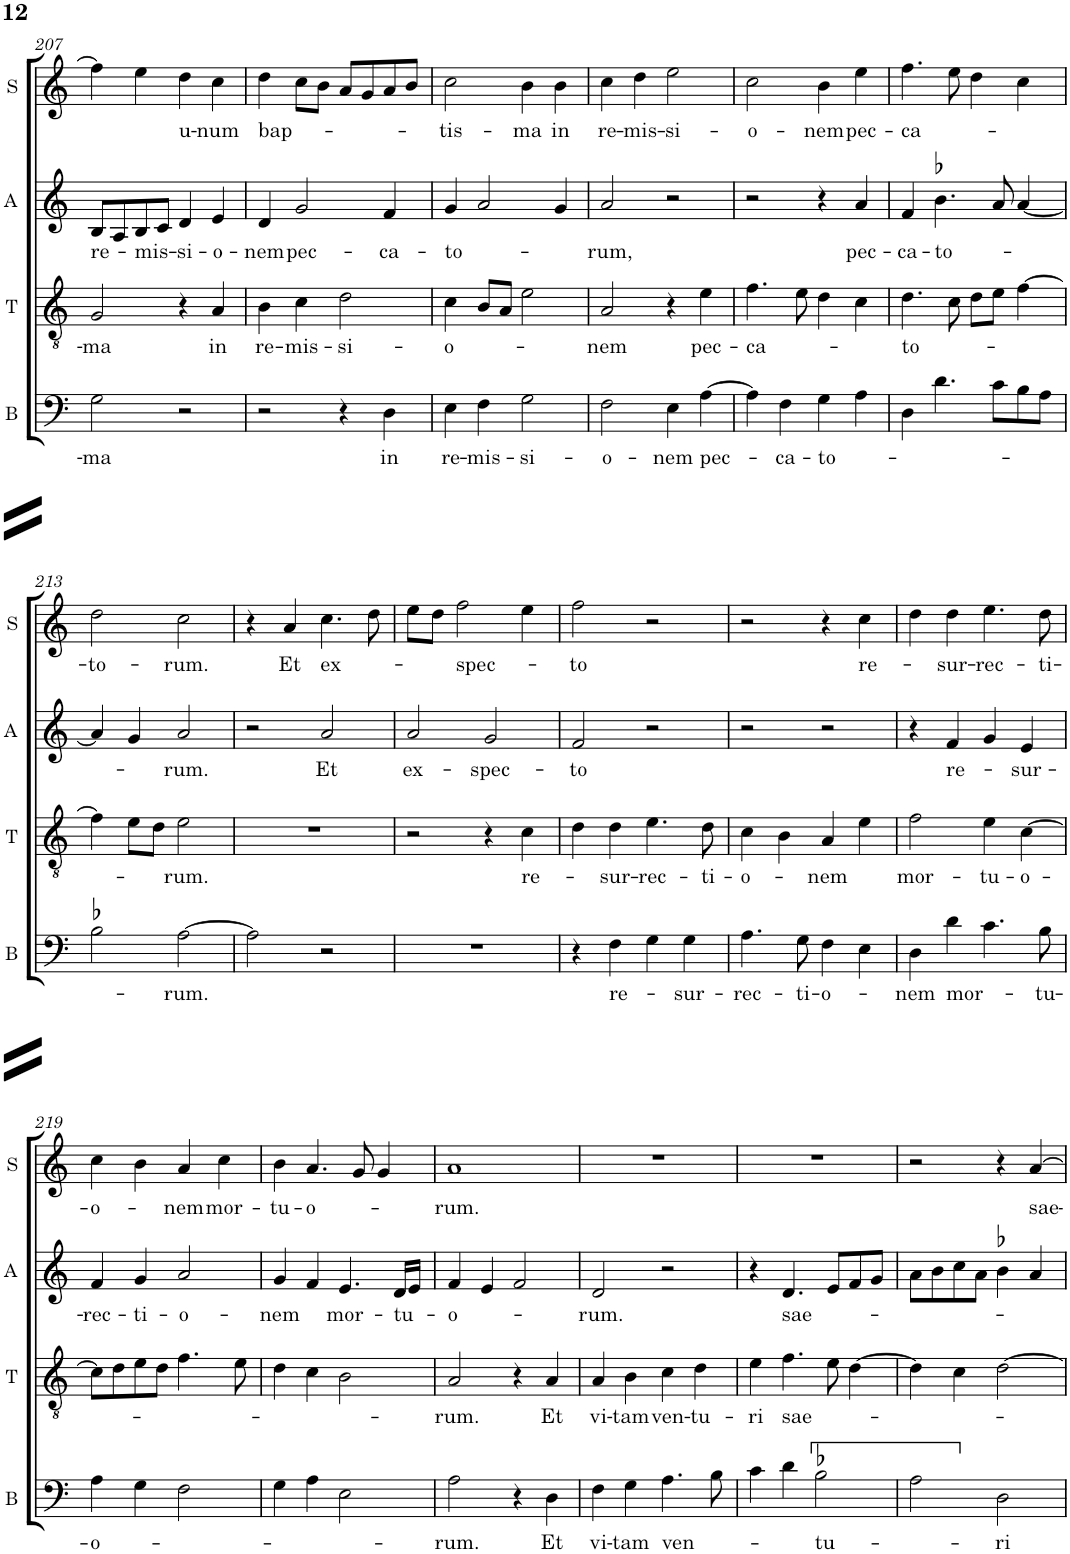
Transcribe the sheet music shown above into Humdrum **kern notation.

**kern	**text	**kern	**text	**kern	**text	**kern	**text
*part4	*part4	*part3	*part3	*part2	*part2	*part1	*part1
*staff4	*staff4	*staff3	*staff3	*staff2	*staff2	*staff1	*staff1
*I"B	*	*I"T	*	*I"A	*	*I"S	*
*I'B	*	*I'T	*	*I'A	*	*I'S	*
!!LO:PB:g=z
*clefF4	*	*clefGv2	*	*clefG2	*	*clefG2	*
*k[]	*	*k[]	*	*k[]	*	*k[]	*
*M2/2	*	*M2/2	*	*M2/2	*	*M2/2	*
*met(c|)	*	*met(c|)	*	*met(c|)	*	*met(c|)	*
=207	=207	=207	=207	=207	=207	=207	=207
!	!LO:LY:b	!	!LO:LY:b	!	!LO:LY:b	!	!
2G\	-ma	2G/	-ma	8B/L	re-	4ff\]	.
.	.	.	.	8A/	.	.	.
!	!	!	!	!	!LO:LY:b	!	!
.	.	.	.	8B/	-mis-	4ee\	.
.	.	.	.	8c/J	.	.	.
!	!	!	!	!	!LO:LY:b	!	!LO:LY:b
2r	.	4r	.	4d/	-si-	4dd\	u-
!	!	!	!LO:LY:b	!	!LO:LY:b	!	!LO:LY:b
.	.	4A/	in	4e/	-o-	4cc\	-num
=208	=208	=208	=208	=208	=208	=208	=208
!	!	!	!LO:LY:b	!	!LO:LY:b	!	!LO:LY:b
2r	.	4B\	re-	4d/	-nem	4dd\	bap-
!	!	!	!LO:LY:b	!	!LO:LY:b	!	!
.	.	4c\	-mis-	2g/	pec-	8cc\L	.
.	.	.	.	.	.	8b\J	.
!	!	!	!LO:LY:b	!	!	!	!
4r	.	2d\	-si-	.	.	8a/L	.
.	.	.	.	.	.	8g/	.
!	!LO:LY:b	!	!	!	!LO:LY:b	!	!
4D\	in	.	.	4f/	-ca-	8a/	.
.	.	.	.	.	.	8b/J	.
=209	=209	=209	=209	=209	=209	=209	=209
!	!LO:LY:b	!	!LO:LY:b	!	!LO:LY:b	!	!LO:LY:b
4E\	re-	4c\	-o-	4g/	-to-	2cc\	-tis-
!	!LO:LY:b	!	!	!	!	!	!
4F\	-mis-	8B/L	.	2a/	.	.	.
.	.	8A/J	.	.	.	.	.
!	!LO:LY:b	!	!	!	!	!	!LO:LY:b
2G\	-si-	2e\	.	.	.	4b\	-ma
!	!	!	!	!	!	!	!LO:LY:b
.	.	.	.	4g/	.	4b\	in
=210	=210	=210	=210	=210	=210	=210	=210
!	!LO:LY:b	!	!LO:LY:b	!	!LO:LY:b	!	!LO:LY:b
2F\	-o-	2A/	-nem	2a/	-rum,	4cc\	re-
!	!	!	!	!	!	!	!LO:LY:b
.	.	.	.	.	.	4dd\	-mis-
!	!LO:LY:b	!	!	!	!	!	!LO:LY:b
4E\	-nem	4r	.	2r	.	2ee\	-si-
!	!LO:LY:b	!	!LO:LY:b	!	!	!	!
[4A\	pec-	4e\	pec-	.	.	.	.
=211	=211	=211	=211	=211	=211	=211	=211
!	!	!	!LO:LY:b	!	!	!	!LO:LY:b
4A\]	.	4.f\	-ca-	2r	.	2cc\	-o-
!	!LO:LY:b	!	!	!	!	!	!
4F\	-ca-	.	.	.	.	.	.
.	.	8e\	.	.	.	.	.
!	!LO:LY:b	!	!	!	!	!	!LO:LY:b
4G\	-to-	4d\	.	4r	.	4b\	-nem
!	!	!	!	!	!LO:LY:b	!	!LO:LY:b
4A\	.	4c\	.	4a/	pec-	4ee\	pec-
=212	=212	=212	=212	=212	=212	=212	=212
!	!	!	!LO:LY:b	!	!LO:LY:b	!	!LO:LY:b
4D\	.	4.d\	-to-	4f/	-ca-	4.ff\	-ca-
!	!	!	!	!	!LO:LY:b	!	!
4.d\	.	.	.	4.b-X\	-to-	.	.
.	.	8c\	.	.	.	8ee\	.
.	.	8d\L	.	.	.	4dd\	.
8c\L	.	8e\J	.	8a/	.	.	.
8B\	.	[4f\	.	[4a/	.	4cc\	.
8A\J	.	.	.	.	.	.	.
!!LO:LB:g=z
=213	=213	=213	=213	=213	=213	=213	=213
!	!	!	!	!	!	!	!LO:LY:b
2B-X\	.	4f\]	.	4a/]	.	2dd\	-to-
.	.	8e\L	.	4g/	.	.	.
.	.	8d\J	.	.	.	.	.
!	!LO:LY:b	!	!LO:LY:b	!	!LO:LY:b	!	!LO:LY:b
[2A\	-rum.	2e\	-rum.	2a/	-rum.	2cc\	-rum.
=214	=214	=214	=214	=214	=214	=214	=214
2A\]	.	1r	.	2r	.	4r	.
!	!	!	!	!	!	!	!LO:LY:b
.	.	.	.	.	.	4a/	Et
!	!	!	!	!	!LO:LY:b	!	!LO:LY:b
2r	.	.	.	2a/	Et	4.cc\	ex-
.	.	.	.	.	.	8dd\	.
=215	=215	=215	=215	=215	=215	=215	=215
!	!	!	!	!	!LO:LY:b	!	!
1r	.	2r	.	2a/	ex-	8ee\L	.
.	.	.	.	.	.	8dd\J	.
!	!	!	!	!	!	!	!LO:LY:b
.	.	.	.	.	.	2ff\	-spec-
!	!	!	!	!	!LO:LY:b	!	!
.	.	4r	.	2g/	-spec-	.	.
!	!	!	!LO:LY:b	!	!	!	!
.	.	4c\	re-	.	.	4ee\	.
=216	=216	=216	=216	=216	=216	=216	=216
!	!	!	!	!	!LO:LY:b	!	!LO:LY:b
4r	.	4d\	.	2f/	-to	2ff\	-to
!	!LO:LY:b	!	!LO:LY:b	!	!	!	!
4F\	re-	4d\	-sur-	.	.	.	.
!	!	!	!LO:LY:b	!	!	!	!
4G\	.	4.e\	-rec-	2r	.	2r	.
!	!LO:LY:b	!	!	!	!	!	!
4G\	-sur-	.	.	.	.	.	.
!	!	!	!LO:LY:b	!	!	!	!
.	.	8d\	-ti-	.	.	.	.
=217	=217	=217	=217	=217	=217	=217	=217
!	!LO:LY:b	!	!LO:LY:b	!	!	!	!
4.A\	-rec-	4c\	-o-	2r	.	2r	.
.	.	4B\	.	.	.	.	.
!	!LO:LY:b	!	!	!	!	!	!
8G\	-ti-	.	.	.	.	.	.
!	!LO:LY:b	!	!LO:LY:b	!	!	!	!
4F\	-o-	4A/	-nem	2r	.	4r	.
!	!	!	!	!	!	!	!LO:LY:b
4E\	.	4e\	.	.	.	4cc\	re-
=218	=218	=218	=218	=218	=218	=218	=218
!	!LO:LY:b	!	!LO:LY:b	!	!	!	!
4D\	-nem	2f\	mor-	4r	.	4dd\	.
!	!LO:LY:b	!	!	!	!LO:LY:b	!	!LO:LY:b
4d\	mor-	.	.	4f/	re-	4dd\	-sur-
!	!	!	!LO:LY:b	!	!	!	!LO:LY:b
4.c\	.	4e\	-tu-	4g/	.	4.ee\	-rec-
!	!	!	!LO:LY:b	!	!LO:LY:b	!	!
.	.	[4c\	-o-	4e/	-sur-	.	.
!	!LO:LY:b	!	!	!	!	!	!LO:LY:b
8B\	-tu-	.	.	.	.	8dd\	-ti-
!!LO:LB:g=z
=219	=219	=219	=219	=219	=219	=219	=219
!	!LO:LY:b	!	!	!	!LO:LY:b	!	!LO:LY:b
4A\	-o-	8c\L]	.	4f/	-rec-	4cc\	-o-
.	.	8d\	.	.	.	.	.
!	!	!	!	!	!LO:LY:b	!	!
4G\	.	8e\	.	4g/	-ti-	4b\	.
.	.	8d\J	.	.	.	.	.
!	!	!	!	!	!LO:LY:b	!	!LO:LY:b
2F\	.	4.f\	.	2a/	-o-	4a/	-nem
!	!	!	!	!	!	!	!LO:LY:b
.	.	.	.	.	.	4cc\	mor-
.	.	8e\	.	.	.	.	.
=220	=220	=220	=220	=220	=220	=220	=220
!	!	!	!	!	!LO:LY:b	!	!LO:LY:b
4G\	.	4d\	.	4g/	-nem	4b\	-tu-
!	!	!	!	!	!	!	!LO:LY:b
4A\	.	4c\	.	4f/	.	4.a/	-o-
!	!	!	!	!	!LO:LY:b	!	!
2E\	.	2B\	.	4.e/	mor-	.	.
.	.	.	.	.	.	8g/	.
.	.	.	.	.	.	4g/	.
!	!	!	!	!	!LO:LY:b	!	!
.	.	.	.	16d/LL	-tu-	.	.
.	.	.	.	16e/JJ	.	.	.
=221	=221	=221	=221	=221	=221	=221	=221
!	!LO:LY:b	!	!LO:LY:b	!	!LO:LY:b	!	!LO:LY:b
2A\	-rum.	2A/	-rum.	4f/	-o-	1a	-rum.
.	.	.	.	4e/	.	.	.
4r	.	4r	.	2f/	.	.	.
!	!LO:LY:b	!	!LO:LY:b	!	!	!	!
4D\	Et	4A/	Et	.	.	.	.
=222	=222	=222	=222	=222	=222	=222	=222
!	!LO:LY:b	!	!LO:LY:b	!	!LO:LY:b	!	!
4F\	vi-	4A/	vi-	2d/	-rum.	1r	.
!	!LO:LY:b	!	!LO:LY:b	!	!	!	!
4G\	tam	4B\	-tam	.	.	.	.
!	!LO:LY:b	!	!LO:LY:b	!	!	!	!
4.A\	ven-	4c\	ven-	2r	.	.	.
!	!	!	!LO:LY:b	!	!	!	!
.	.	4d\	-tu-	.	.	.	.
8B\	.	.	.	.	.	.	.
=223	=223	=223	=223	=223	=223	=223	=223
!	!	!	!LO:LY:b	!	!	!	!
4c\	.	4e\	-ri	4r	.	1r	.
!	!	!	!LO:LY:b	!	!LO:LY:b	!	!
4d\	.	4.f\	sae-	4.d/	sae-	.	.
!	!LO:LY:b	!	!	!	!	!	!
2B-X\	-tu-	.	.	.	.	.	.
.	.	8e\	.	8e/L	.	.	.
.	.	[4d\	.	8f/	.	.	.
.	.	.	.	8g/J	.	.	.
=224	=224	=224	=224	=224	=224	=224	=224
2A\	.	4d\]	.	8a\L	.	2r	.
.	.	.	.	8b\	.	.	.
.	.	4c\	.	8cc\	.	.	.
.	.	.	.	8a\J	.	.	.
!	!LO:LY:b	!	!	!	!	!	!
2D\	-ri	[2d\	.	4b-X\	.	4r	.
!	!	!	!	!	!	!	!LO:LY:b
.	.	.	.	4a/	.	[4a/	sae-
=	=	=	=	=	=	=	=
*-	*-	*-	*-	*-	*-	*-	*-
